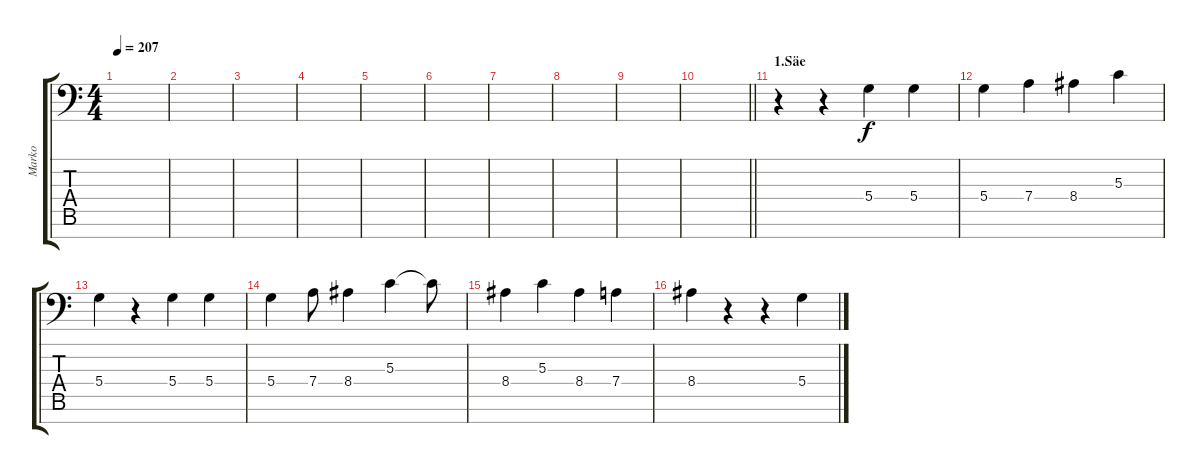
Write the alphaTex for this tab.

\track ("Marko" "Marko") {instrument cello}
\staff {score tabs}
\tuning (E4 B3 G3 D3 A2 E2 C-1) {hide}
\ts (4 4)
\tempo 207
\clef f4
\ks c
|
|
|
|
|
|
|
|
|
\barLineRight lightlight
|
\section ("" "1.Säe")
r.4 r.4 5.4.4 5.4.4 |
5.4.4 7.4.4 8.4.4 5.3.4 |
5.4.4 r.4 5.4.4 5.4.4 |
5.4.4 7.4.8 8.4.4 5.3.4 5.3{t}.8 |
8.4.4 5.3.4 8.4.4 7.4.4 |
8.4.4 r.4 r.4 5.4.4
